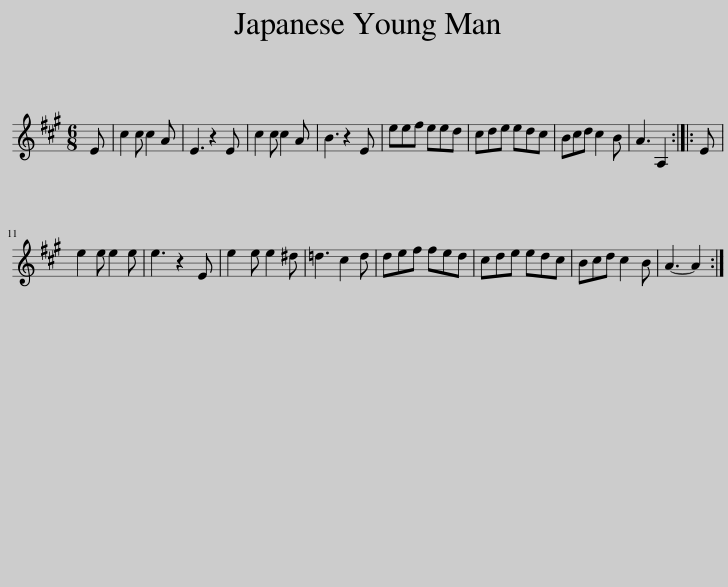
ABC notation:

X:1
L:1/8
M:6/8
I:linebreak $
K:A
V:1 treble
V:1
 E | c2 c c2 A | E3 z2 E | c2 c c2 A | B3 z2 E | %5
 eef eed | cde edc | Bcd c2 B | A3 A,2 :: E |$ %10
 e2 e e2 e | e3 z2 E | e2 e e2 ^d | =d3 c2 d | def fed | %15
 cde edc | Bcd c2 B | A3- A2 :| %18
